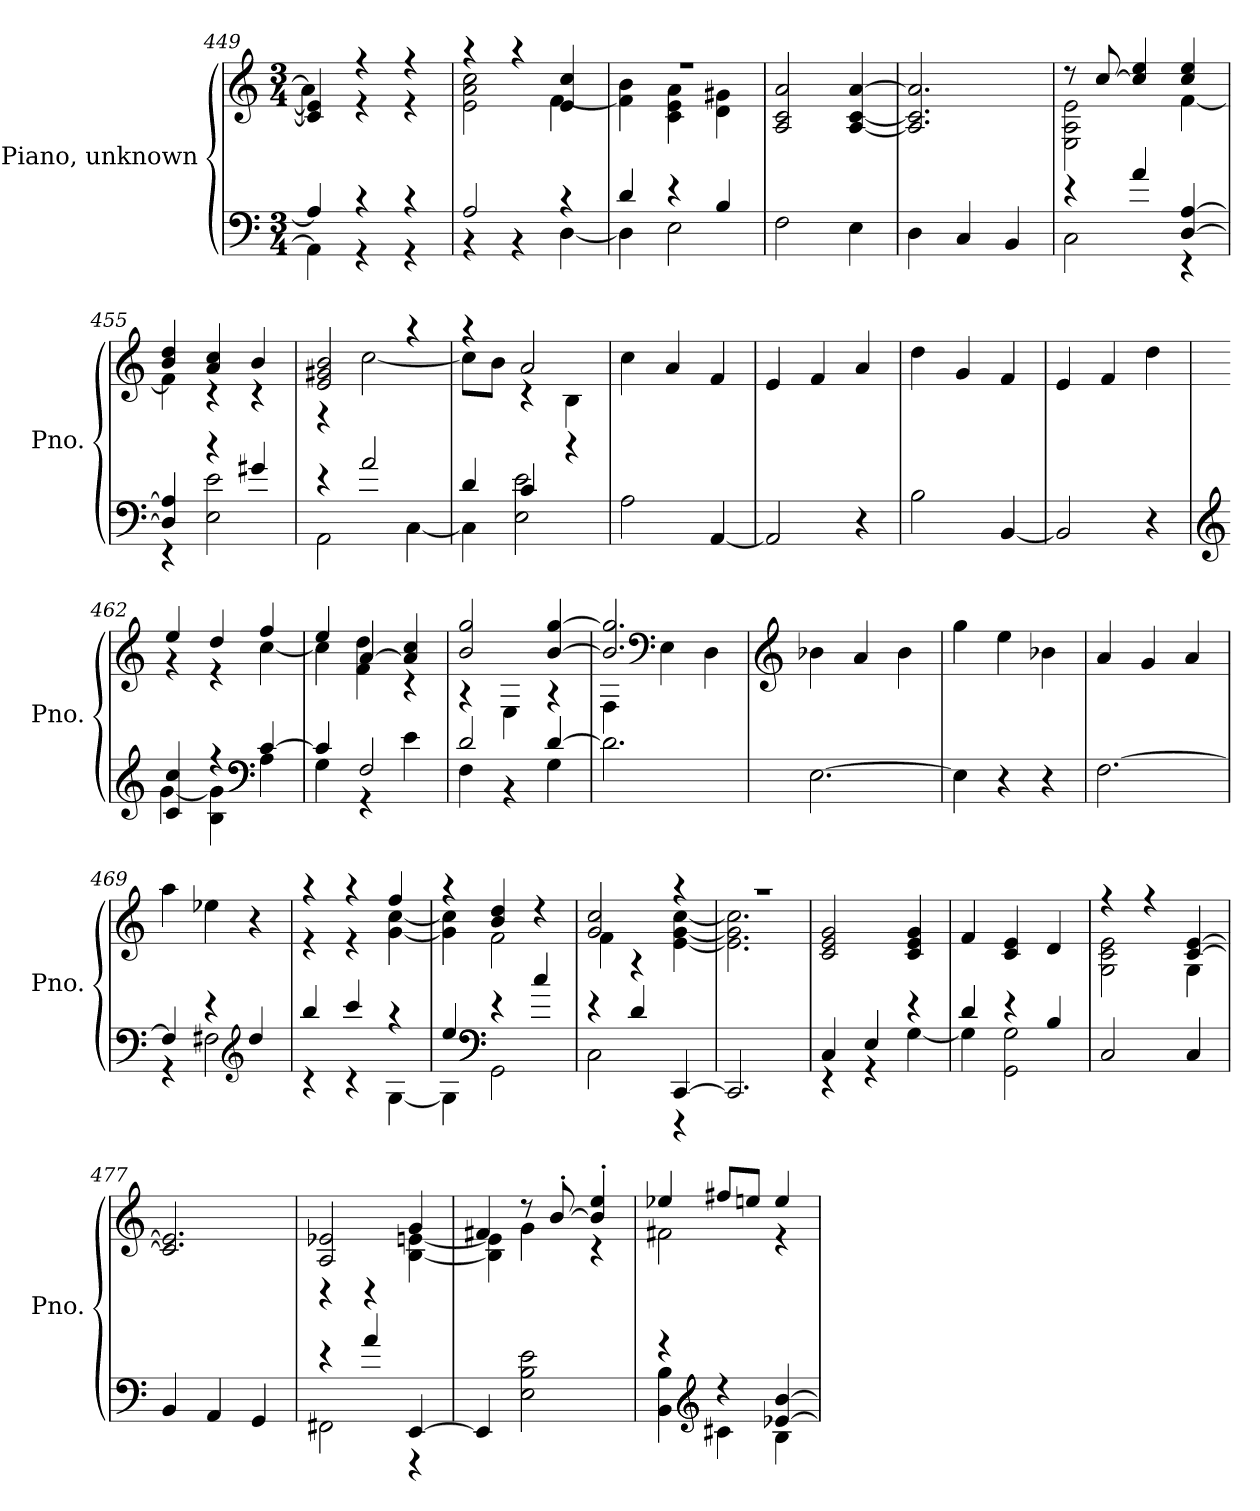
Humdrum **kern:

**kern	**kern
*part1	*part1
*staff2	*staff1
*I"Piano, unknown	*
*I'Pno.	*
!!LO:LB:g=z
*clefF4	*clefG2
*k[]	*k[]
*M3/4	*M3/4
=449	=449
*^	*^
4A/]	4AA\]	4c/] 4e/]	4a\]
4r	4r	4r	4r
4r	4r	4r	4r
=450	=450	=450	=450
2A/	4r	4r	2e\ 2a\ 2cc\
.	4r	4r	.
4r	[4D\	4e/ 4cc/	[4f\
=451	=451	=451	=451
4d/	4D\]	2.r	4f\] 4b\
4r	2E\	.	4c\ 4e\ 4a\
4B/	.	.	4d\ 4g#X\
*v	*v	*	*
*	*v	*v
=452	=452
2F\	2A/ 2c/ 2a/
4E\	[4A/ [4c/ [4a/
=453	=453
4D\	2.A/] 2.c/] 2.a/]
4C/	.
4BB/	.
=454	=454
*^	*^
4r	2C\	8r	2E\ 2A\ 2e\
.	.	[8cc/	.
4a/	.	4cc/] 4ee/	.
[4D/ [4A/	4r	4cc/ 4ee/	[4f\
=455	=455	=455	=455
4D/] 4A/]	4r	4b/ 4dd/	4f\]
4r	2E\ 2e\	4a/ 4cc/	4r
4g#X/	.	4b/	4r
=456	=456	=456	=456
4r	2AA\	2e/ 2g#X/ 2b/	4r
2a/	.	.	[2cc\
.	[4C\	4r	.
=457	=457	=457	=457
4d/	4C\]	4r	8cc\L]
.	.	.	8b\J
4c/	2E\ 2e\	2a/	4r
4r	.	.	4B\
*v	*v	*	*
*	*v	*v
!!LO:PB:g=z
=458	=458
2A\	4cc\
.	4a/
[4AA/	4f/
=459	=459
2AA/]	4e/
.	4f/
4r	4a/
=460	=460
2B\	4dd\
.	4g/
[4BB/	4f/
=461	=461
2BB/]	4e/
.	4f/
4r	4dd\
=462	=462
*clefG2	*
*^	*^
4c/ 4cc/	[4g\	4ee/	4r
4r	4B\ 4g\]	4dd/	4r
*clefF4	*	*	*
[4c/	4A\	4ff/	[4cc\
=463	=463	=463	=463
4c/]	4G\	4ee/	4cc\]
2F/	4r	[4a/	4f\ 4dd\
.	4e\	4a/] 4cc/	4r
=464	=464	=464	=464
2d/	4F\	2b/ 2gg/	4r
.	4r	.	4E\
[4d/	4G\	[4b/ [4gg/	4r
*v	*v	*	*
=465	=465	=465
2.d\]	2.b/] 2.gg/]	4F\
*	*clefF4	*
.	.	4E\
.	.	4D\
*	*v	*v
!!LO:LB:g=z
=466	=466
*	*clefG2
[2.E\	4b-X\
.	4a/
.	4b-\
=467	=467
4E\]	4gg\
4r	4ee\
4r	4b-X\
=468	=468
[2.F\	4a/
.	4g/
.	4a/
=469	=469
*^	*
4F/]	4r	4aa\
4r	2F#X\	4ee-X\
*clefG2	*	*
4dd/	.	4r
=470	=470	=470
*	*	*^
4bb/	4r	4r	4r
4ccc/	4r	4r	4r
4r	[4G\	4ff/	[4g\ [4cc\
=471	=471	=471	=471
4ee/	4G\]	4r	4g\] 4cc\]
*clefF4	*	*	*
4r	2GG\	4b/ 4dd/	2f\
4cc/	.	4r	.
=472	=472	=472	=472
4r	2C\	2g/ 2cc/	4f\
4d/	.	.	4r
[4CC/	4r	4r	[4e\ [4g\ [4cc\
*v	*v	*	*
=473	=473	=473
2.CC/]	2.r	2.e\] 2.g\] 2.cc\]
*	*v	*v
=474	=474
*^	*
4C/	4r	2c/ 2e/ 2g/
4E/	4r	.
4r	[4G\	4c/ 4e/ 4g/
!!LO:LB:g=z
=475	=475	=475
4d/	4G\]	4f/
4r	2GG\ 2G\	4c/ 4e/
4B/	.	4d/
*v	*v	*
=476	=476
*	*^
2C/	4r	2G\ 2c\ 2e\
.	4r	.
4C/	[4c/ [4e/	4G\
*	*v	*v
=477	=477
4BB/	2.c/] 2.e/]
4AA/	.
4GG/	.
=478	=478
*^	*^
4r	2FF#X\	2A/ 2e-X/	4r
4a/	.	.	4r
[4EE/	4r	4g/	[4B\ [4en\
*v	*v	*	*
=479	=479	=479
4EE/]	4f#X/	4B\] 4e\]
2E\ 2B\ 2e\	8r	4g\
.	[8b'/	.
.	4b/]' 4ee/'	4r
=480	=480	=480
*^	*	*
4r	4BB\ 4B\	4ee-X/	2f#X\
*clefG2	*	*	*
4r	4c#X\	8ff#X/L	.
.	.	8een/J	.
[4e-X/ [4b/	4B\	4ee/	4r
*v	*v	*	*
*	*v	*v
=	=
*-	*-
